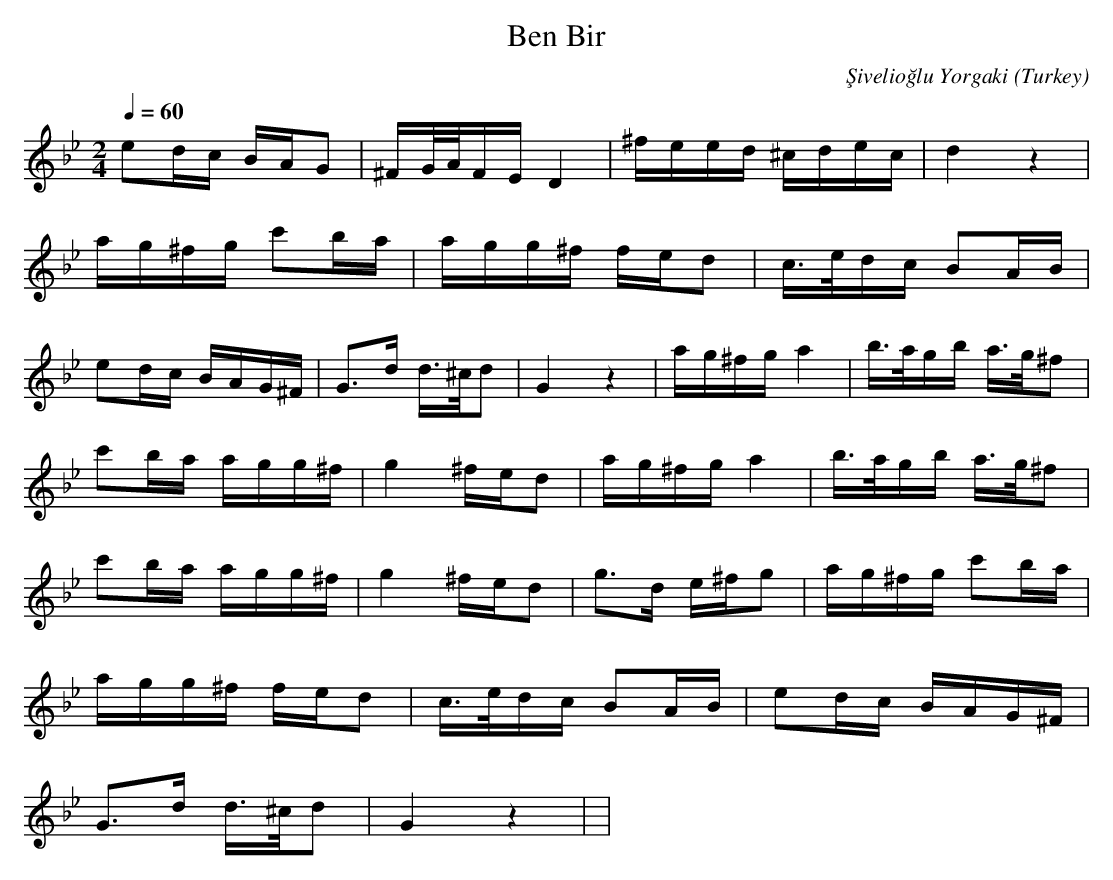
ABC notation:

X:1
T: Ben Bir
C: Şivelioğlu Yorgaki
O: Turkey
M: 2/4
L: 1/16
K: C _B _e
Q: 1/4=60
e2dc BAG2  | ^FG/A/FE D4  | ^feed ^cdec  | \
w:   |   |   |
d4 z4  |
w:   |
ag^fg c'2ba  | agg^f fed2  | c3/2e/dc B2AB  |
w:   |   |   |
e2dc BAG^F  | G3d d3/2^c/d2  | G4 z4  | \
w:   |   |   |
ag^fg a4  | b3/2a/gb a3/2g/^f2  |
w:   |   |
c'2ba agg^f  | g4 ^fed2  | ag^fg a4  | b3/2a/gb a3/2g/^f2  |
w:   |   |   |   |
c'2ba agg^f  | g4 ^fed2  | g3d e^fg2  | \
w:   |   |   |
ag^fg c'2ba  |
w:   |
agg^f fed2  | c3/2e/dc B2AB  | e2dc BAG^F  |
w:   |   |   |
G3d d3/2^c/d2  | G4 z4  | |
